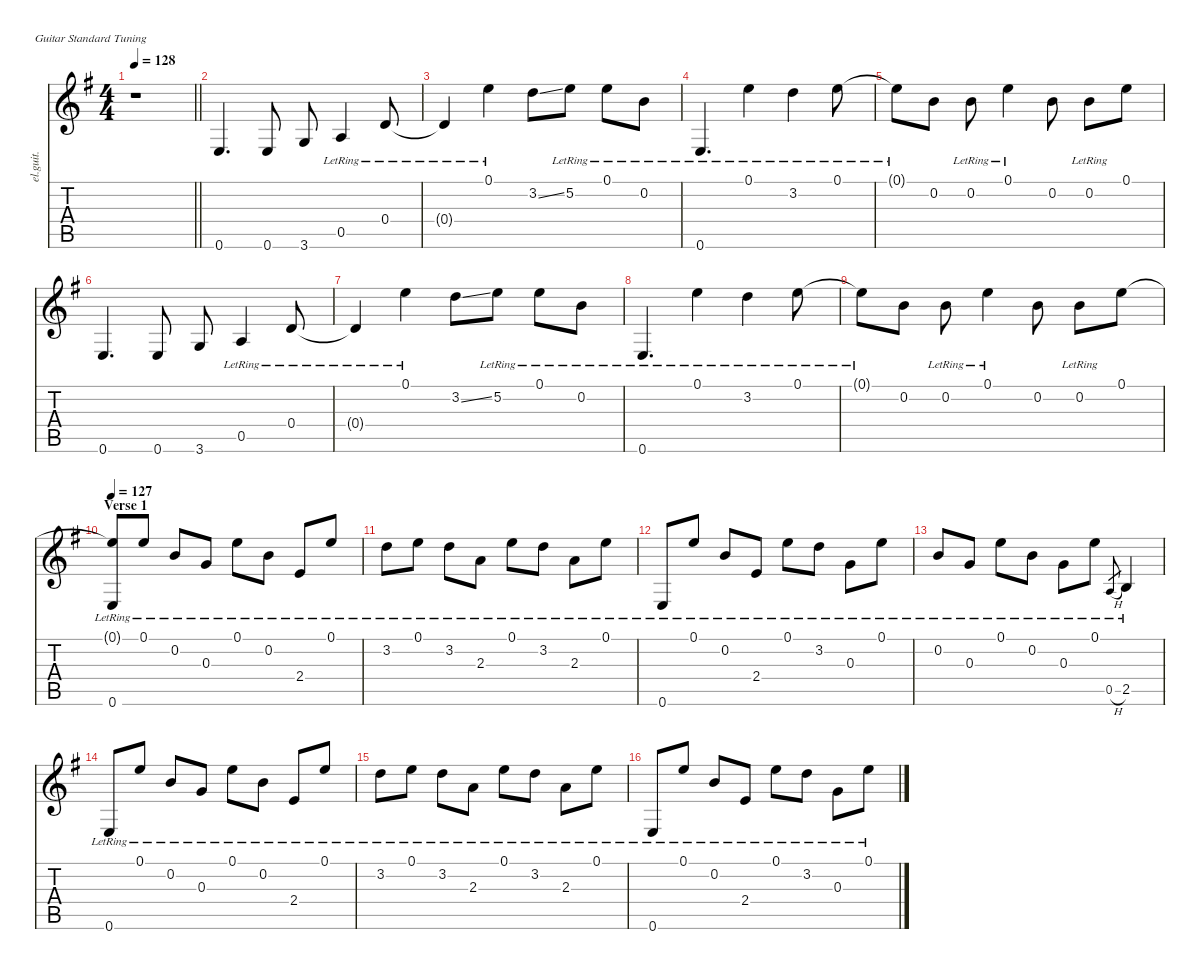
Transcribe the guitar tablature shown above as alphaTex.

\defaultSystemsLayout 4
\hideDynamics
\bracketExtendMode nobrackets
\otherSystemsTrackNameOrientation horizontal
\track ("Gtr.1" "el.guit.") {defaultSystemsLayout 8 instrument electricguitarclean}
\staff {score tabs}
\tuning (E4 B3 G3 D3 A2 E2)
\ts (4 4)
\tempo 128
\clef g2
\barLineRight lightlight
\ks eminor
r.1{dy ff instrument electricguitarclean beam Down} |
0.6{acc forcenatural}.4{d beam Up} 0.6{acc forcenatural}.8{dy mf beam Up} 3.6{acc forcenatural}.8{dy f beam Up} 0.5{lr acc forcenatural}.4{dy ff beam Up} 0.4{lr acc forcenatural}.8{dy fff beam Up} |
0.4{lr t acc forcenatural}.4{dy f beam Up} 0.1{lr acc forcenatural}.4{dy ff beam Down} 3.2{ss acc forcenatural}.8{dy mf beam Down} 5.2{lr acc forcenatural}.8{beam Down} 0.1{lr acc forcenatural}.8{dy f beam Down} 0.2{lr acc forcenatural}.8{dy mp beam Down} |
0.6{lr acc forcenatural}.4{d dy ff beam Up} 0.1{lr acc forcenatural}.4{beam Down} 3.2{lr acc forcenatural}.4{dy mp beam Down} 0.1{lr acc forcenatural}.8{dy ff beam Down} |
0.1{lr t acc forcenatural}.8{dy f beam Down} 0.2{acc forcenatural}.8{dy mf beam Down} 0.2{lr acc forcenatural}.8{dy f beam Down} 0.1{lr acc forcenatural}.4{dy fff beam Down} 0.2{acc forcenatural}.8{dy f beam Down} 0.2{lr acc forcenatural}.8{dy mf beam Down} 0.1{acc forcenatural}.8{dy mp beam Down} |
0.6{acc forcenatural}.4{d dy ff beam Up} 0.6{acc forcenatural}.8{dy mf beam Up} 3.6{acc forcenatural}.8{dy f beam Up} 0.5{lr acc forcenatural}.4{dy ff beam Up} 0.4{lr acc forcenatural}.8{dy fff beam Up} |
0.4{lr t acc forcenatural}.4{dy f beam Up} 0.1{lr acc forcenatural}.4{dy ff beam Down} 3.2{ss acc forcenatural}.8{dy mf beam Down} 5.2{lr acc forcenatural}.8{beam Down} 0.1{lr acc forcenatural}.8{dy f beam Down} 0.2{lr acc forcenatural}.8{dy mp beam Down} |
0.6{lr acc forcenatural}.4{d dy ff beam Up} 0.1{lr acc forcenatural}.4{beam Down} 3.2{lr acc forcenatural}.4{dy mp beam Down} 0.1{lr acc forcenatural}.8{dy ff beam Down} |
0.1{lr t acc forcenatural}.8{dy f beam Down} 0.2{acc forcenatural}.8{dy mf beam Down} 0.2{lr acc forcenatural}.8{dy f beam Down} 0.1{lr acc forcenatural}.4{dy fff beam Down} 0.2{acc forcenatural}.8{dy f beam Down} 0.2{lr acc forcenatural}.8{dy mf beam Down} 0.1{acc forcenatural}.8{dy mp beam Down} |
\section ("" "Verse 1")
\tempo 127
(0.6{lr acc forcenatural} 0.1{t acc forcenatural}).8{dy f beam Up} 0.1{lr acc forcenatural}.8{beam Up} 0.2{lr acc forcenatural}.8{beam Up} 0.3{lr acc forcenatural}.8{beam Up} 0.1{lr acc forcenatural}.8{beam Down} 0.2{lr acc forcenatural}.8{beam Down} 2.4{lr acc forcenatural}.8{beam Up} 0.1{lr acc forcenatural}.8{beam Up} |
3.2{lr acc forcenatural}.8{beam Down} 0.1{lr acc forcenatural}.8{beam Down} 3.2{lr acc forcenatural}.8{beam Down} 2.3{lr acc forcenatural}.8{beam Down} 0.1{lr acc forcenatural}.8{beam Down} 3.2{lr acc forcenatural}.8{beam Down} 2.3{lr acc forcenatural}.8{beam Down} 0.1{lr acc forcenatural}.8{beam Down} |
0.6{lr acc forcenatural}.8{beam Up} 0.1{lr acc forcenatural}.8{beam Up} 0.2{lr acc forcenatural}.8{beam Up} 2.4{lr acc forcenatural}.8{beam Up} 0.1{lr acc forcenatural}.8{beam Down} 3.2{lr acc forcenatural}.8{beam Down} 0.3{lr acc forcenatural}.8{beam Down} 0.1{lr acc forcenatural}.8{beam Down} |
0.2{lr acc forcenatural}.8{beam Up} 0.3{lr acc forcenatural}.8{beam Up} 0.1{lr acc forcenatural}.8{beam Down} 0.2{lr acc forcenatural}.8{beam Down} 0.3{lr acc forcenatural}.8{beam Down} 0.1{lr acc forcenatural}.8{beam Down} 0.5{h lr acc forcenatural}.8{gr dy mf beam Up} 2.5{lr acc forcenatural}.4{dy f beam Up} |
0.6{lr acc forcenatural}.8{beam Up} 0.1{lr acc forcenatural}.8{beam Up} 0.2{lr acc forcenatural}.8{beam Up} 0.3{lr acc forcenatural}.8{beam Up} 0.1{lr acc forcenatural}.8{beam Down} 0.2{lr acc forcenatural}.8{beam Down} 2.4{lr acc forcenatural}.8{beam Up} 0.1{lr acc forcenatural}.8{beam Up} |
3.2{lr acc forcenatural}.8{beam Down} 0.1{lr acc forcenatural}.8{beam Down} 3.2{lr acc forcenatural}.8{beam Down} 2.3{lr acc forcenatural}.8{beam Down} 0.1{lr acc forcenatural}.8{beam Down} 3.2{lr acc forcenatural}.8{beam Down} 2.3{lr acc forcenatural}.8{beam Down} 0.1{lr acc forcenatural}.8{beam Down} |
0.6{lr acc forcenatural}.8{beam Up} 0.1{lr acc forcenatural}.8{beam Up} 0.2{lr acc forcenatural}.8{beam Up} 2.4{lr acc forcenatural}.8{beam Up} 0.1{lr acc forcenatural}.8{beam Down} 3.2{lr acc forcenatural}.8{beam Down} 0.3{lr acc forcenatural}.8{beam Down} 0.1{lr acc forcenatural}.8{beam Down}
